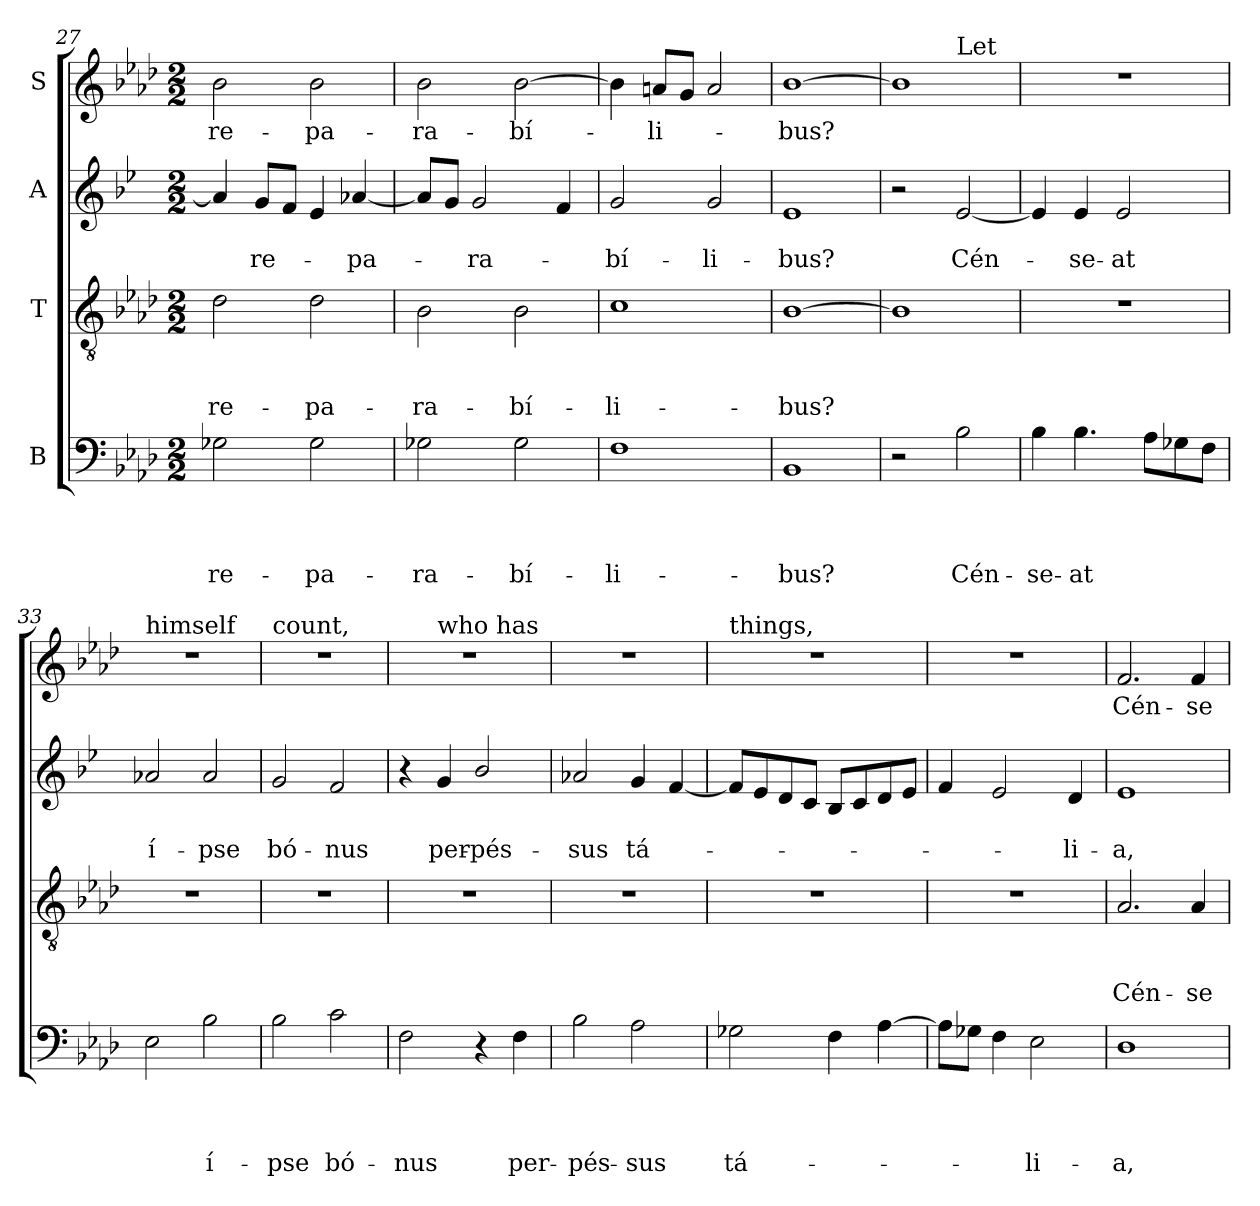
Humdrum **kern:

**kern	**text	**text	**text	**text	**kern	**text	**text	**text	**kern	**text	**text	**kern	**text
*part4	*part4	*part4	*part4	*part4	*part3	*part3	*part3	*part3	*part2	*part2	*part2	*part1	*part1
*staff4	*staff4	*staff4	*staff4	*staff4	*staff3	*staff3	*staff3	*staff3	*staff2	*staff2	*staff2	*staff1	*staff1
*I"B	*	*	*	*	*I"T	*	*	*	*I"A	*	*	*I"S	*
*clefF4	*	*	*	*	*clefGv2	*	*	*	*clefG2	*	*	*clefG2	*
*	*	*	*	*	*	*	*	*	*ITrd1c2	*	*	*	*
*k[b-e-a-d-]	*	*	*	*	*k[b-e-a-d-]	*	*	*	*k[b-e-a-d-]	*	*	*k[b-e-a-d-]	*
*A-:	*	*	*	*	*A-:	*	*	*	*A-:	*	*	*A-:	*
*M2/2	*	*	*	*	*M2/2	*	*	*	*M2/2	*	*	*M2/2	*
=27	=27	=27	=27	=27	=27	=27	=27	=27	=27	=27	=27	=27	=27
!	!	!	!	!LO:LY:b	!	!	!	!LO:LY:b	!	!	!	!	!LO:LY:b
2G-X\	.	.	.	-re-	2d-\	.	.	-re-	4g-/]	.	.	2b-\	-re-
!	!	!	!	!	!	!	!	!	!	!	!LO:LY:b	!	!
.	.	.	.	.	.	.	.	.	8f/L	.	-re-	.	.
.	.	.	.	.	.	.	.	.	8e-/J	.	.	.	.
!	!	!	!	!LO:LY:b	!	!	!	!LO:LY:b	!	!	!	!	!LO:LY:b
2G-\	.	.	.	-pa-	2d-\	.	.	-pa-	4d-/	.	.	2b-\	-pa-
!	!	!	!	!	!	!	!	!	!	!	!LO:LY:b	!	!
.	.	.	.	.	.	.	.	.	[4g-/	.	-pa-	.	.
=28	=28	=28	=28	=28	=28	=28	=28	=28	=28	=28	=28	=28	=28
!	!	!	!	!LO:LY:b	!	!	!	!LO:LY:b	!	!	!	!	!LO:LY:b
2G-X\	.	.	.	-ra-	2B-\	.	.	-ra-	8g-/L]	.	.	2b-\	-ra-
.	.	.	.	.	.	.	.	.	8f/J	.	.	.	.
!	!	!	!	!	!	!	!	!	!	!	!LO:LY:b	!	!
.	.	.	.	.	.	.	.	.	2f/	.	-ra-	.	.
!	!	!	!	!LO:LY:b	!	!	!	!LO:LY:b	!	!	!	!	!LO:LY:b
2G-\	.	.	.	-bí-	2B-\	.	.	-bí-	.	.	.	[2b-\	-bí-
.	.	.	.	.	.	.	.	.	4e-/	.	.	.	.
!!LO:LB:g=z
=29	=29	=29	=29	=29	=29	=29	=29	=29	=29	=29	=29	=29	=29
!	!	!	!	!LO:LY:b	!	!	!	!LO:LY:b	!	!	!LO:LY:b	!	!
1F	.	.	.	-li-	1c	.	.	-li-	2f/	.	-bí-	4b-\]	.
!	!	!	!	!	!	!	!	!	!	!	!	!	!LO:LY:b
.	.	.	.	.	.	.	.	.	.	.	.	8a/L	-li-
.	.	.	.	.	.	.	.	.	.	.	.	8g/J	.
!	!	!	!	!	!	!	!	!	!	!	!LO:LY:b	!	!
.	.	.	.	.	.	.	.	.	2f/	.	-li-	2a/	.
=30	=30	=30	=30	=30	=30	=30	=30	=30	=30	=30	=30	=30	=30
!	!	!	!	!LO:LY:b	!	!	!	!LO:LY:b	!	!	!LO:LY:b	!	!LO:LY:b
1BB-	.	.	.	-bus?	[1B-	.	.	-bus?	1d-	.	-bus?	[1b-	-bus?
=31	=31	=31	=31	=31	=31	=31	=31	=31	=31	=31	=31	=31	=31
*	*	*	*	*	*	*	*	*	*	*	*	*^	*
2r	.	.	.	.	1B-]	.	.	.	2r	.	.	1b-]	2ryy	.
!	!	!	!	!	!	!	!	!	!	!	!	!	!LO:TX:a:t=Let	!
!	!	!	!	!LO:LY:b	!	!	!	!	!	!	!LO:LY:b	!	!	!
2B-\	.	.	.	Cén-	.	.	.	.	[2d-/	.	Cén-	.	2ryy	.
=32	=32	=32	=32	=32	=32	=32	=32	=32	=32	=32	=32	=32	=32	=32
!	!	!	!	!	!	!	!	!	!	!	!	!LO:TX:a:t=the good man	!	!
!	!	!	!	!LO:LY:b	!	!	!	!	!	!	!	!	!	!
*	*	*	*	*	*	*	*	*	*	*	*	*v	*v	*
4B-\	.	.	.	-se-	1r	.	.	.	4d-/]	.	.	1r	.
!	!	!	!	!LO:LY:b	!	!	!	!	!	!	!LO:LY:b	!	!
4.B-\	.	.	.	-at	.	.	.	.	4d-/	.	-se-	.	.
!	!	!	!	!	!	!	!	!	!	!	!LO:LY:b	!	!
.	.	.	.	.	.	.	.	.	2d-/	.	-at	.	.
8A-\L	.	.	.	.	.	.	.	.	.	.	.	.	.
8G-\	.	.	.	.	.	.	.	.	.	.	.	.	.
8F\J	.	.	.	.	.	.	.	.	.	.	.	.	.
=33	=33	=33	=33	=33	=33	=33	=33	=33	=33	=33	=33	=33	=33
!	!	!	!	!	!	!	!	!	!	!	!	!LO:TX:a:t=himself	!
!	!	!	!	!	!	!	!	!	!	!	!LO:LY:b	!	!
2E-\	.	.	.	.	1r	.	.	.	2g-/	.	í-	1r	.
!	!	!	!	!LO:LY:b	!	!	!	!	!	!	!LO:LY:b	!	!
2B-\	.	.	.	í-	.	.	.	.	2g-/	.	-pse	.	.
=34	=34	=34	=34	=34	=34	=34	=34	=34	=34	=34	=34	=34	=34
!	!	!	!	!	!	!	!	!	!	!	!	!LO:TX:a:t=count,	!
!	!	!	!	!LO:LY:b	!	!	!	!	!	!	!LO:LY:b	!	!
2B-\	.	.	.	-pse	1r	.	.	.	2f/	.	bó-	1r	.
!	!	!	!	!LO:LY:b	!	!	!	!	!	!	!LO:LY:b	!	!
2c\	.	.	.	bó-	.	.	.	.	2e-/	.	-nus	.	.
!!LO:PB:g=z
=35	=35	=35	=35	=35	=35	=35	=35	=35	=35	=35	=35	=35	=35
!	!	!	!	!LO:LY:b	!	!	!	!	!	!	!	!	!
*	*	*	*	*	*	*	*	*	*	*	*	*^	*
2F\	.	.	.	-nus	1r	.	.	.	4r	.	.	1r	4ryy	.
!	!	!	!	!	!	!	!	!	!	!	!	!	!LO:TX:a:t=who has	!
!	!	!	!	!	!	!	!	!	!	!	!LO:LY:b	!	!	!
.	.	.	.	.	.	.	.	.	4f/	.	per-	.	2.ryy	.
!	!	!	!	!	!	!	!	!	!	!	!LO:LY:b	!	!	!
4r	.	.	.	.	.	.	.	.	2a-/	.	-pés-	.	.	.
!	!	!	!	!LO:LY:b	!	!	!	!	!	!	!	!	!	!
4F\	.	.	.	per-	.	.	.	.	.	.	.	.	.	.
=36	=36	=36	=36	=36	=36	=36	=36	=36	=36	=36	=36	=36	=36	=36
!	!	!	!	!	!	!	!	!	!	!	!	!LO:TX:a:t=suffered such	!	!
!	!	!	!	!LO:LY:b	!	!	!	!	!	!	!LO:LY:b	!	!	!
*	*	*	*	*	*	*	*	*	*	*	*	*v	*v	*
2B-\	.	.	.	-pés-	1r	.	.	.	2g-/	.	-sus	1r	.
!	!	!	!	!LO:LY:b	!	!	!	!	!	!	!LO:LY:b	!	!
2A-\	.	.	.	-sus	.	.	.	.	4f/	.	tá-	.	.
.	.	.	.	.	.	.	.	.	[4e-/	.	.	.	.
=37	=37	=37	=37	=37	=37	=37	=37	=37	=37	=37	=37	=37	=37
!	!	!	!	!	!	!	!	!	!	!	!	!LO:TX:a:t=things,	!
!	!	!	!	!LO:LY:b	!	!	!	!	!	!	!	!	!
2G-\	.	.	.	tá-	1r	.	.	.	8e-/L]	.	.	1r	.
.	.	.	.	.	.	.	.	.	8d-/	.	.	.	.
.	.	.	.	.	.	.	.	.	8c/	.	.	.	.
.	.	.	.	.	.	.	.	.	8B-/J	.	.	.	.
4F\	.	.	.	.	.	.	.	.	8A-/L	.	.	.	.
.	.	.	.	.	.	.	.	.	8B-/	.	.	.	.
[4A-\	.	.	.	.	.	.	.	.	8c/	.	.	.	.
.	.	.	.	.	.	.	.	.	8d-/J	.	.	.	.
=38	=38	=38	=38	=38	=38	=38	=38	=38	=38	=38	=38	=38	=38
8A-\L]	.	.	.	.	1r	.	.	.	4e-/	.	.	1r	.
8G-\J	.	.	.	.	.	.	.	.	.	.	.	.	.
4F\	.	.	.	.	.	.	.	.	2d-/	.	.	.	.
!	!	!	!	!LO:LY:b	!	!	!	!	!	!	!	!	!
2E-\	.	.	.	-li-	.	.	.	.	.	.	.	.	.
!	!	!	!	!	!	!	!	!	!	!	!LO:LY:b	!	!
.	.	.	.	.	.	.	.	.	4c/	.	-li-	.	.
=39	=39	=39	=39	=39	=39	=39	=39	=39	=39	=39	=39	=39	=39
!	!	!	!	!LO:LY:b	!	!	!	!LO:LY:b	!	!	!LO:LY:b	!	!LO:LY:b
1D-	.	.	.	-a,	2.A-/	.	.	Cén-	1d-	.	-a,	2.f/	Cén-
!	!	!	!	!	!	!	!	!LO:LY:b	!	!	!	!	!LO:LY:b
.	.	.	.	.	4A-/	.	.	-se-	.	.	.	4f/	-se-
=	=	=	=	=	=	=	=	=	=	=	=	=	=
*-	*-	*-	*-	*-	*-	*-	*-	*-	*-	*-	*-	*-	*-
